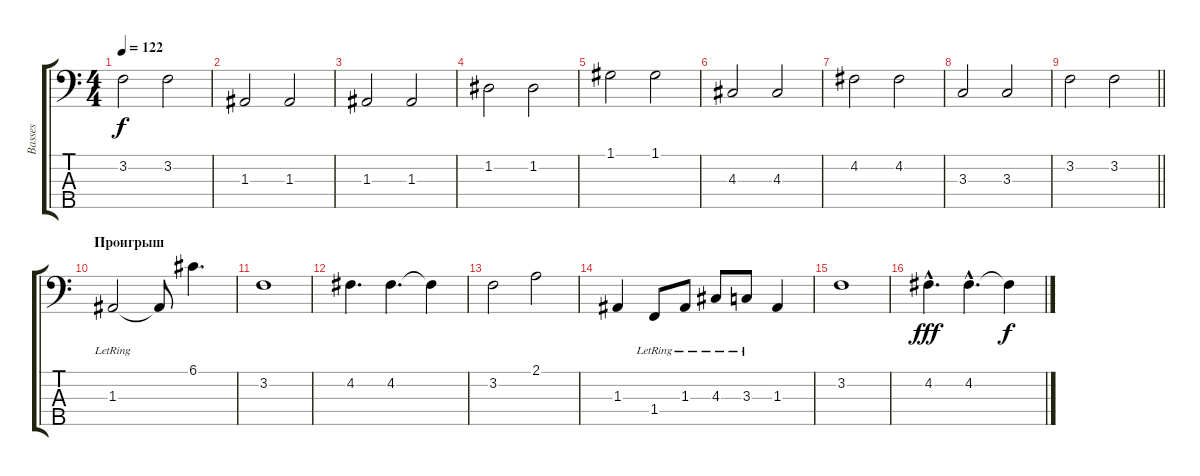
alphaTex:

\track ("Basses" "Basses") {instrument fretlessbass}
\staff {score tabs}
\tuning (G2 D2 A1 E1 B0) {hide}
\ts (4 4)
\tempo 122
\clef f4
\ks c
3.2.2{dy f} 3.2.2 |
1.3.2 1.3.2 |
1.3.2 1.3.2 |
1.2.2 1.2.2 |
1.1.2 1.1.2 |
4.3.2 4.3.2 |
4.2.2 4.2.2 |
3.3.2 3.3.2 |
\barLineRight lightlight
3.2.2 3.2.2 |
\section ("" "Проигрыш")
1.3{lr}.2 1.3{t}.8 6.1.4{d} |
3.2.1 |
4.2.4{d} 4.2.4{d} 4.2{t}.4 |
3.2.2 2.1.2 |
1.3.4 1.4{lr}.8 1.3{lr}.8 4.3{lr}.8 3.3{lr}.8 1.3.4 |
3.2.1 |
4.2{hac}.4{d dy fff} 4.2{hac}.4{d} 4.2{t}.4{dy f}
